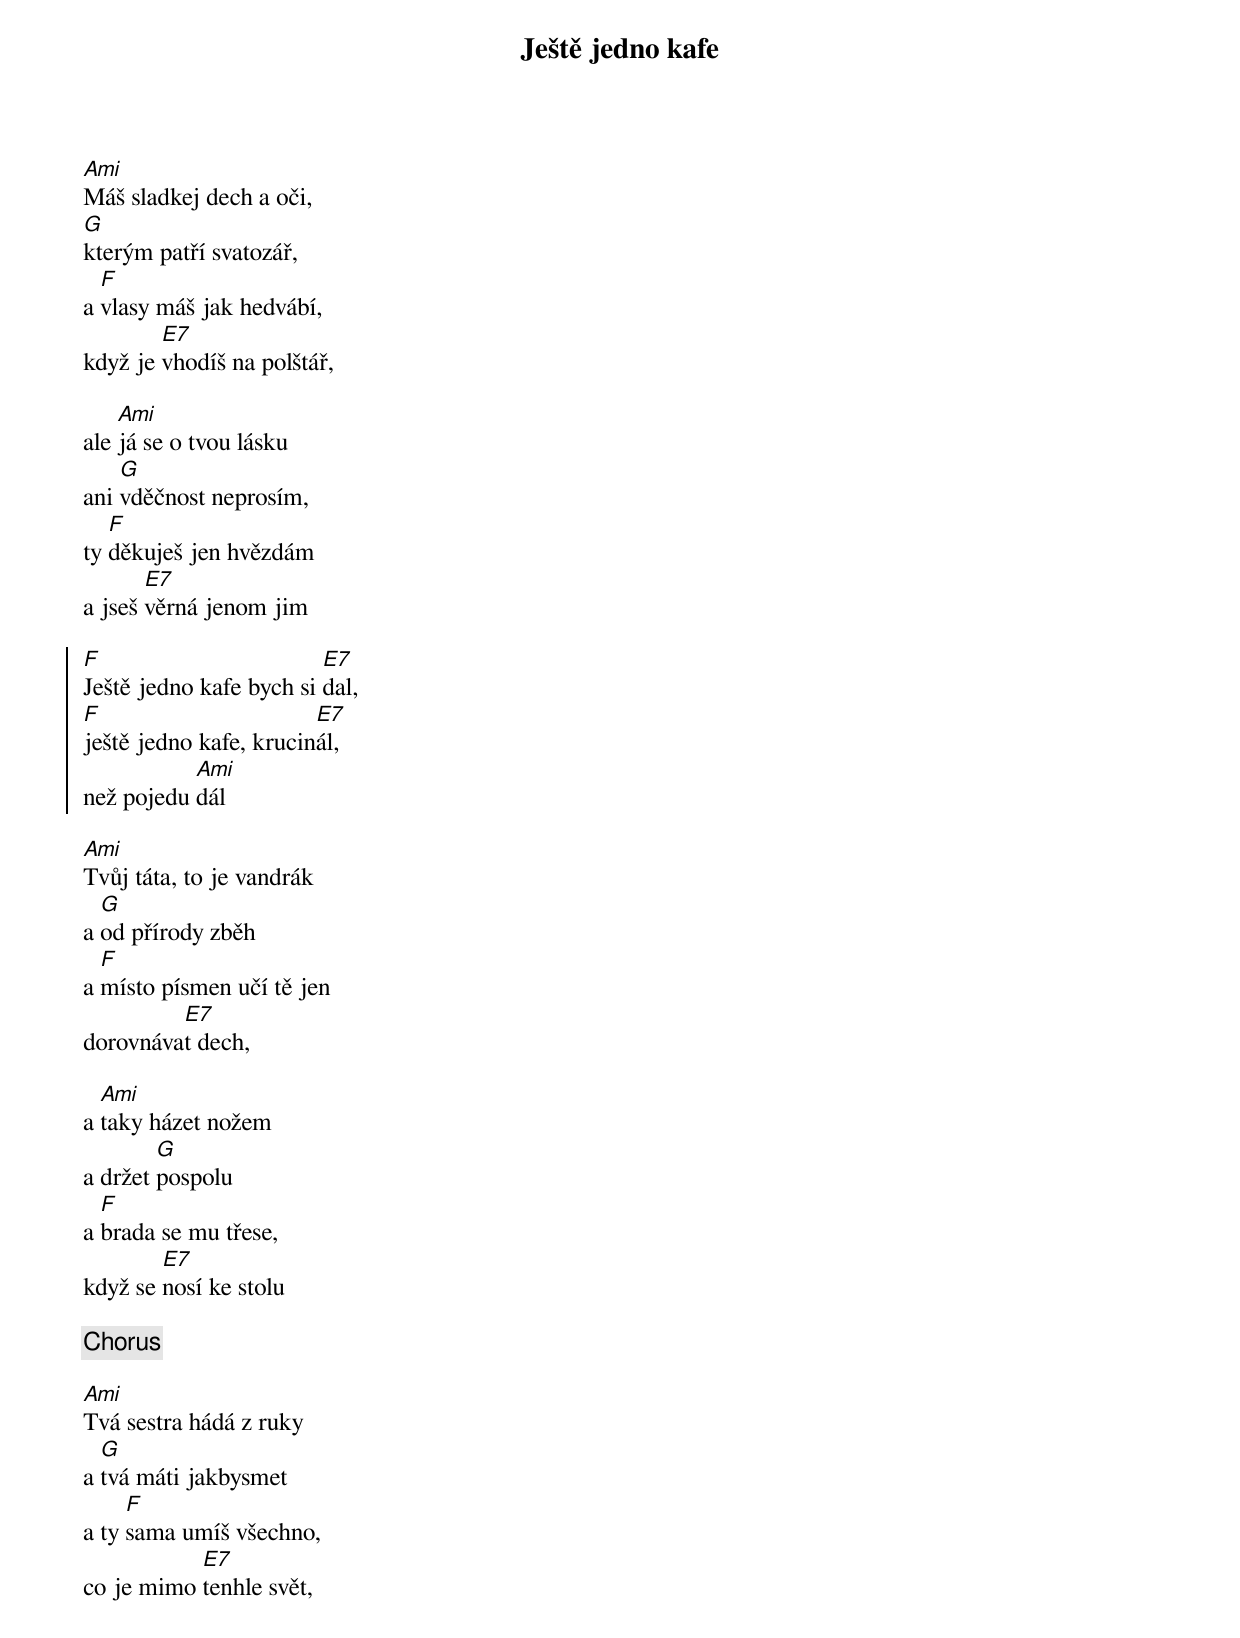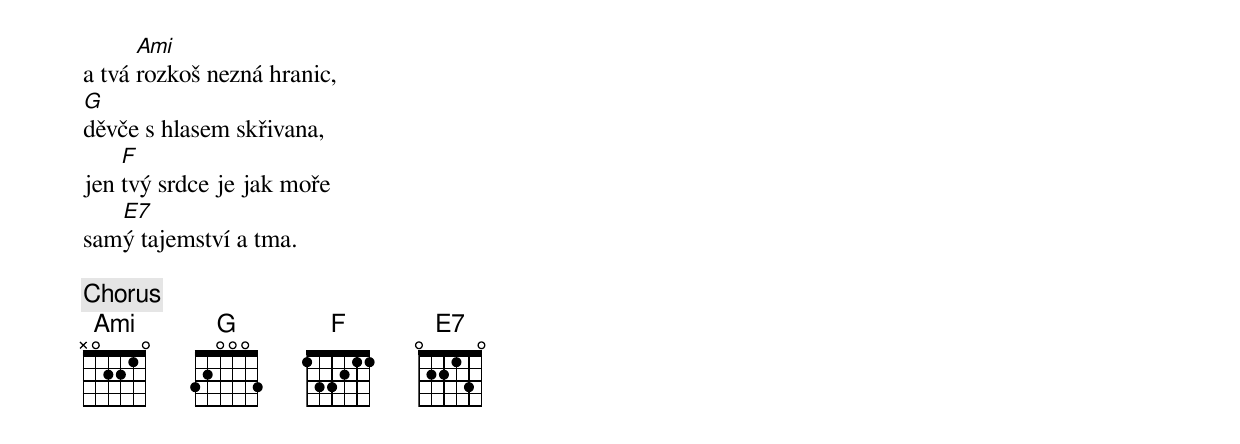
{title: Ještě jedno kafe}
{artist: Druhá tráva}
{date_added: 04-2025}
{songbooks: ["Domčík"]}
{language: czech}
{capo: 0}
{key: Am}
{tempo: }
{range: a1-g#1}
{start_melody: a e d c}

{start_of_verse}
[Ami]Máš sladkej dech a oči,
[G]kterým patří svatozář,
a [F]vlasy máš jak hedvábí,
když je [E7]vhodíš na polštář,
{end_of_verse}

{start_of_verse}
ale [Ami]já se o tvou lásku
ani [G]vděčnost neprosím,
ty [F]děkuješ jen hvězdám
a jseš [E7]věrná jenom jim
{end_of_verse}

{start_of_chorus}
[F]Ještě jedno kafe bych si [E7]dal,
[F]ještě jedno kafe, krucin[E7]ál,
než pojedu [Ami]dál
{end_of_chorus}

{start_of_verse}
[Ami]Tvůj táta, to je vandrák
a [G]od přírody zběh
a [F]místo písmen učí tě jen
dorovnáva[E7]t dech,
{end_of_verse}

{start_of_verse}
a [Ami]taky házet nožem
a držet [G]pospolu
a [F]brada se mu třese,
když se [E7]nosí ke stolu
{end_of_verse}

{chorus}

{start_of_verse}
[Ami]Tvá sestra hádá z ruky
a [G]tvá máti jakbysmet
a ty [F]sama umíš všechno,
co je mimo [E7]tenhle svět,
{end_of_verse}

{start_of_verse}
a tvá [Ami]rozkoš nezná hranic,
[G]děvče s hlasem skřivana,
jen [F]tvý srdce je jak moře
sam[E7]ý tajemství a tma.
{end_of_verse}

{chorus}
